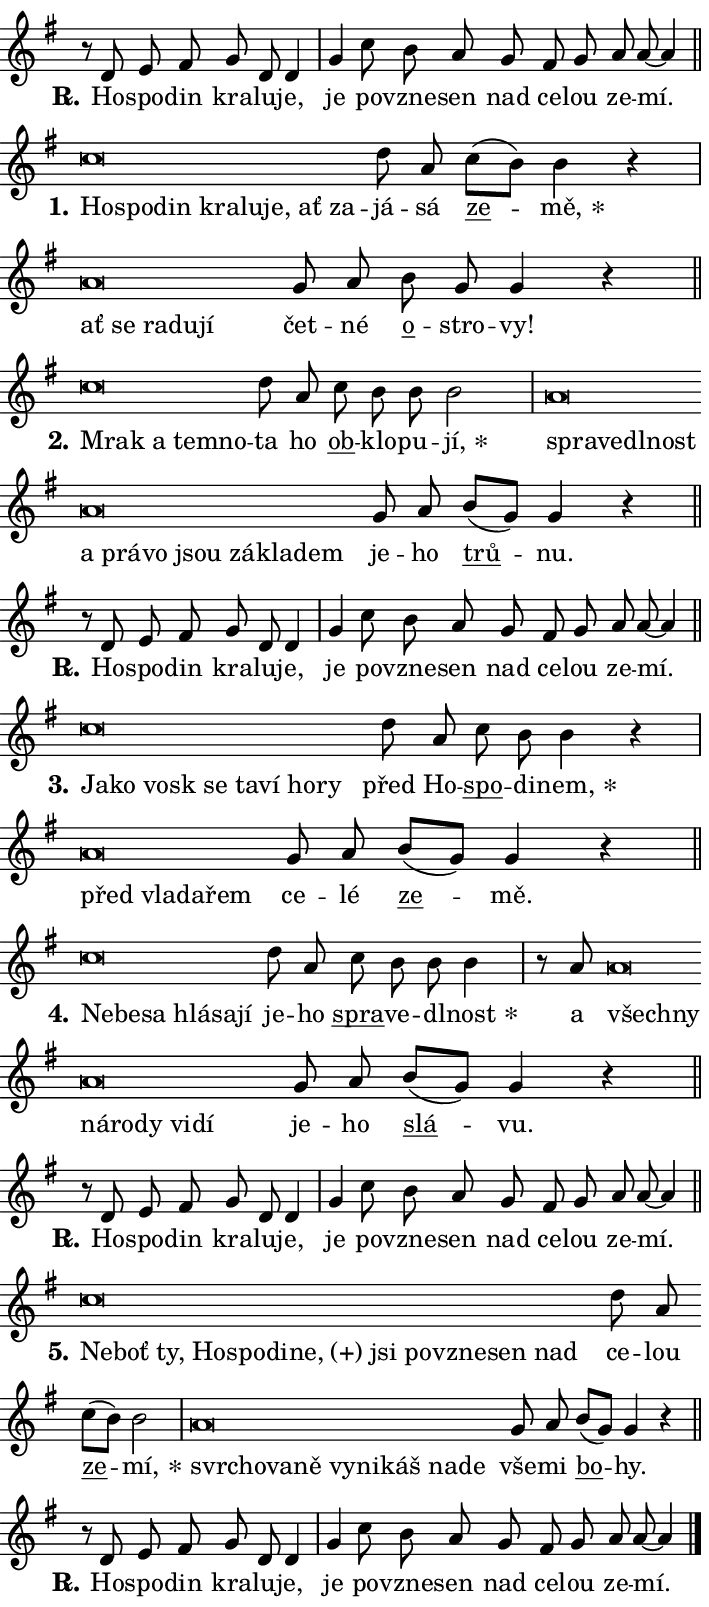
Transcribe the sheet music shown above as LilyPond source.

\version "2.24.0"
\header { tagline = "" }
\paper {
  indent = 0\cm
  top-margin = 0\cm
  right-margin = 0.13\cm % to fit lyric hyphens
  bottom-margin = 0\cm
  left-margin = 0\cm
  paper-width = 12\cm
  page-breaking = #ly:one-page-breaking
  system-system-spacing.basic-distance = #11
  score-system-spacing.basic-distance = #11
  ragged-last = ##f
}


%% Author: Thomas Morley
%% https://lists.gnu.org/archive/html/lilypond-user/2020-05/msg00002.html
#(define (line-position grob)
"Returns position of @var[grob} in current system:
   @code{'start}, if at first time-step
   @code{'end}, if at last time-step
   @code{'middle} otherwise
"
  (let* ((col (ly:item-get-column grob))
         (ln (ly:grob-object col 'left-neighbor))
         (rn (ly:grob-object col 'right-neighbor))
         (col-to-check-left (if (ly:grob? ln) ln col))
         (col-to-check-right (if (ly:grob? rn) rn col))
         (break-dir-left
           (and
             (ly:grob-property col-to-check-left 'non-musical #f)
             (ly:item-break-dir col-to-check-left)))
         (break-dir-right
           (and
             (ly:grob-property col-to-check-right 'non-musical #f)
             (ly:item-break-dir col-to-check-right))))
        (cond ((eqv? 1 break-dir-left) 'start)
              ((eqv? -1 break-dir-right) 'end)
              (else 'middle))))

#(define (tranparent-at-line-position vctor)
  (lambda (grob)
  "Relying on @code{line-position} select the relevant enry from @var{vctor}.
Used to determine transparency,"
    (case (line-position grob)
      ((end) (not (vector-ref vctor 0)))
      ((middle) (not (vector-ref vctor 1)))
      ((start) (not (vector-ref vctor 2))))))

noteHeadBreakVisibility =
#(define-music-function (break-visibility)(vector?)
"Makes @code{NoteHead}s transparent relying on @var{break-visibility}"
#{
  \override NoteHead.transparent =
    #(tranparent-at-line-position break-visibility)
#})

#(define delete-ledgers-for-transparent-note-heads
  (lambda (grob)
    "Reads whether a @code{NoteHead} is transparent.
If so this @code{NoteHead} is removed from @code{'note-heads} from
@var{grob}, which is supposed to be @code{LedgerLineSpanner}.
As a result ledgers are not printed for this @code{NoteHead}"
    (let* ((nhds-array (ly:grob-object grob 'note-heads))
           (nhds-list
             (if (ly:grob-array? nhds-array)
                 (ly:grob-array->list nhds-array)
                 '()))
           ;; Relies on the transparent-property being done before
           ;; Staff.LedgerLineSpanner.after-line-breaking is executed.
           ;; This is fragile ...
           (to-keep
             (remove
               (lambda (nhd)
                 (ly:grob-property nhd 'transparent #f))
               nhds-list)))
      ;; TODO find a better method to iterate over grob-arrays, similiar
      ;; to filter/remove etc for lists
      ;; For now rebuilt from scratch
      (set! (ly:grob-object grob 'note-heads)  '())
      (for-each
        (lambda (nhd)
          (ly:pointer-group-interface::add-grob grob 'note-heads nhd))
        to-keep))))

squashNotes = {
  \override NoteHead.X-extent = #'(-0.2 . 0.2)
  \override NoteHead.Y-extent = #'(-0.75 . 0)
  \override NoteHead.stencil =
    #(lambda (grob)
       (let ((pos (ly:grob-property grob 'staff-position)))
         (begin
           (if (< pos -7) (display "ERROR: Lower brevis then expected\n") (display ""))
           (if (<= pos -6) ly:text-interface::print ly:note-head::print))))
}
unSquashNotes = {
  \revert NoteHead.X-extent
  \revert NoteHead.Y-extent
  \revert NoteHead.stencil
}

hideNotes = \noteHeadBreakVisibility #begin-of-line-visible
unHideNotes = \noteHeadBreakVisibility #all-visible

% work-around for resetting accidentals
% https://lilypond.org/doc/v2.23/Documentation/notation/displaying-rhythms#unmetered-music
cadenzaMeasure = {
  \cadenzaOff
  \partial 1024 s1024
  \cadenzaOn
}

#(define-markup-command (accent layout props text) (markup?)
  "Underline accented syllable"
  (interpret-markup layout props
    #{\markup \override #'(offset . 4.3) \underline { #text }#}))

responsum = \markup \concat {
  "R" \hspace #-1.05 \path #0.1 #'((moveto 0 0.07) (lineto 0.9 0.8)) \hspace #0.05 "."
}

spaceSize = #0.6828661417322834 % exact space size for TeX Gyre Schola

\layout {
  \context {
    \Staff
    \remove "Time_signature_engraver"
    \override LedgerLineSpanner.after-line-breaking = #delete-ledgers-for-transparent-note-heads
  }
  \context {
    \Lyrics {
      \override LyricSpace.minimum-distance = \spaceSize
      \override LyricText.font-name = #"TeX Gyre Schola"
      \override LyricText.font-size = 1
      \override StanzaNumber.font-name = #"TeX Gyre Schola Bold"
      \override StanzaNumber.font-size = 1
    }
  }
  \context {
    \Score 
    \override NoteHead.text =
      #(lambda (grob) 
        (let ((pos (ly:grob-property grob 'staff-position)))
          #{\markup {
            \combine
              \halign #-0.55 \raise #(if (= pos -6) 0 0.5) \override #'(thickness . 2) \draw-line #'(3.2 . 0)
              \musicglyph "noteheads.sM1"
          }#}))
  }
}

% magnetic-lyrics.ily
%
%   written by
%     Jean Abou Samra <jean@abou-samra.fr>
%     Werner Lemberg <wl@gnu.org>
%
%   adapted by
%     Jiri Hon <jiri.hon@gmail.com>
%
% Version 2022-Apr-15

% https://www.mail-archive.com/lilypond-user@gnu.org/msg149350.html

#(define (Left_hyphen_pointer_engraver context)
   "Collect syllable-hyphen-syllable occurrences in lyrics and store
them in properties.  This engraver only looks to the left.  For
example, if the lyrics input is @code{foo -- bar}, it does the
following.

@itemize @bullet
@item
Set the @code{text} property of the @code{LyricHyphen} grob between
@q{foo} and @q{bar} to @code{foo}.

@item
Set the @code{left-hyphen} property of the @code{LyricText} grob with
text @q{foo} to the @code{LyricHyphen} grob between @q{foo} and
@q{bar}.
@end itemize

Use this auxiliary engraver in combination with the
@code{lyric-@/text::@/apply-@/magnetic-@/offset!} hook."
   (let ((hyphen #f)
         (text #f))
     (make-engraver
      (acknowledgers
       ((lyric-syllable-interface engraver grob source-engraver)
        (set! text grob)))
      (end-acknowledgers
       ((lyric-hyphen-interface engraver grob source-engraver)
        ;(when (not (grob::has-interface grob 'lyric-space-interface))
          (set! hyphen grob)));)
      ((stop-translation-timestep engraver)
       (when (and text hyphen)
         (ly:grob-set-object! text 'left-hyphen hyphen))
       (set! text #f)
       (set! hyphen #f)))))

#(define (lyric-text::apply-magnetic-offset! grob)
   "If the space between two syllables is less than the value in
property @code{LyricText@/.details@/.squash-threshold}, move the right
syllable to the left so that it gets concatenated with the left
syllable.

Use this function as a hook for
@code{LyricText@/.after-@/line-@/breaking} if the
@code{Left_@/hyphen_@/pointer_@/engraver} is active."
   (let ((hyphen (ly:grob-object grob 'left-hyphen #f)))
     (when hyphen
       (let ((left-text (ly:spanner-bound hyphen LEFT)))
         (when (grob::has-interface left-text 'lyric-syllable-interface)
           (let* ((common (ly:grob-common-refpoint grob left-text X))
                  (this-x-ext (ly:grob-extent grob common X))
                  (left-x-ext
                   (begin
                     ;; Trigger magnetism for left-text.
                     (ly:grob-property left-text 'after-line-breaking)
                     (ly:grob-extent left-text common X)))
                  ;; `delta` is the gap width between two syllables.
                  (delta (- (interval-start this-x-ext)
                            (interval-end left-x-ext)))
                  (details (ly:grob-property grob 'details))
                  (threshold (assoc-get 'squash-threshold details 0.2)))
             (when (< delta threshold)
               (let* (;; We have to manipulate the input text so that
                      ;; ligatures crossing syllable boundaries are not
                      ;; disabled.  For languages based on the Latin
                      ;; script this is essentially a beautification.
                      ;; However, for non-Western scripts it can be a
                      ;; necessity.
                      (lt (ly:grob-property left-text 'text))
                      (rt (ly:grob-property grob 'text))
                      (is-space (grob::has-interface hyphen 'lyric-space-interface))
                      (space (if is-space " " ""))
                      (extra-delta (if is-space spaceSize 0))
                      ;; Append new syllable.
                      (ltrt-space (if (and (string? lt) (string? rt))
                                (string-append lt space rt)
                                (make-concat-markup (list lt space rt))))
                      ;; Right-align `ltrt` to the right side.
                      (ltrt-space-markup (grob-interpret-markup
                               grob
                               (make-translate-markup
                                (cons (interval-length this-x-ext) 0)
                                (make-right-align-markup ltrt-space)))))
                 (begin
                   ;; Don't print `left-text`.
                   (ly:grob-set-property! left-text 'stencil #f)
                   ;; Set text and stencil (which holds all collected
                   ;; syllables so far) and shift it to the left.
                   (ly:grob-set-property! grob 'text ltrt-space)
                   (ly:grob-set-property! grob 'stencil ltrt-space-markup)
                   (ly:grob-translate-axis! grob (- (- delta extra-delta)) X))))))))))


#(define (lyric-hyphen::displace-bounds-first grob)
   ;; Make very sure this callback isn't triggered too early.
   (let ((left (ly:spanner-bound grob LEFT))
         (right (ly:spanner-bound grob RIGHT)))
     (ly:grob-property left 'after-line-breaking)
     (ly:grob-property right 'after-line-breaking)
     (ly:lyric-hyphen::print grob)))

squashThreshold = #0.4

\layout {
  \context {
    \Lyrics
    \consists #Left_hyphen_pointer_engraver
    \override LyricText.after-line-breaking =
      #lyric-text::apply-magnetic-offset!
    \override LyricHyphen.stencil = #lyric-hyphen::displace-bounds-first
    \override LyricText.details.squash-threshold = \squashThreshold
    \override LyricHyphen.minimum-distance = 0
    \override LyricHyphen.minimum-length = \squashThreshold
  }
}

squashText = \override LyricText.details.squash-threshold = 9999
unSquashText = \override LyricText.details.squash-threshold = \squashThreshold

leftText = \override LyricText.self-alignment-X = #LEFT
unLeftText = \revert LyricText.self-alignment-X

starOffset = #(lambda (grob) 
                (let ((x_offset (ly:self-alignment-interface::aligned-on-x-parent grob)))
                  (if (= x_offset 0) 0 (+ x_offset 1.2))))

star = #(define-music-function (syllable)(string?)
"Append star separator at the end of a syllable"
#{
  \once \override LyricText.X-offset = #starOffset
  \lyricmode { \markup {
    #syllable
    \override #'((font-name . "TeX Gyre Schola Bold")) \hspace #0.2 \lower #0.65 \larger "*"
  } }
#})

starAccent = #(define-music-function (syllable)(string?)
"Append star separator at the end of a syllable and make accent"
#{
  \once \override LyricText.X-offset = #starOffset
  \lyricmode { \markup {
    \accent #syllable
    \override #'((font-name . "TeX Gyre Schola Bold")) \hspace #0.2 \lower #0.65 \larger "*"
  } }
#})

breath = #(define-music-function (syllable)(string?)
"Append breathing indicator at the end of a syllable"
#{
  \lyricmode { \markup { #syllable "+" } }
#})

optionalBreath = #(define-music-function (syllable)(string?)
"Append optional breathing indicator at the end of a syllable"
#{
  \lyricmode { \markup { #syllable "(+)" } }
#})


\score {
    <<
        \new Voice = "melody" { \cadenzaOn \key g \major \relative { r8 d'8 e fis g d d4 \cadenzaMeasure \bar "|" g c8 b a g \bar "" fis g a a~ a4 \cadenzaMeasure \bar "||" \break } }
        \new Lyrics \lyricsto "melody" { \lyricmode { \set stanza = \responsum
Ho -- spo -- din kra -- lu -- je, je po -- vzne -- sen nad ce -- lou ze -- mí. } }
    >>
    \layout {}
}

\score {
    <<
        \new Voice = "melody" { \cadenzaOn \key g \major \relative { \squashNotes c''\breve*1/16 \hideNotes \breve*1/16 \bar "" \breve*1/16 \bar "" \breve*1/16 \bar "" \breve*1/16 \bar "" \breve*1/16 \bar "" \breve*1/16 \breve*1/16 \bar "" \unHideNotes \unSquashNotes d8 a \bar "" c[( b)] b4 r \cadenzaMeasure \bar "|" \squashNotes a\breve*1/16 \hideNotes \breve*1/16 \bar "" \breve*1/16 \bar "" \breve*1/16 \breve*1/16 \bar "" \unHideNotes \unSquashNotes g8 a \bar "" b g g4 r \cadenzaMeasure \bar "||" \break } }
        \new Lyrics \lyricsto "melody" { \lyricmode { \set stanza = "1."
\leftText Ho -- \squashText spo -- din kra -- lu -- je, ať za -- \unLeftText \unSquashText já -- sá \markup \accent ze -- \star mě, \leftText ať \squashText se ra -- du -- jí \unLeftText \unSquashText čet -- né \markup \accent o -- stro -- vy! } }
    >>
    \layout {}
}

\score {
    <<
        \new Voice = "melody" { \cadenzaOn \key g \major \relative { \squashNotes c''\breve*1/16 \hideNotes \breve*1/16 \bar "" \breve*1/16 \breve*1/16 \bar "" \unHideNotes \unSquashNotes d8 a \bar "" c b b b2 \cadenzaMeasure \bar "|" \squashNotes a\breve*1/16 \hideNotes \breve*1/16 \bar "" \breve*1/16 \bar "" \breve*1/16 \bar "" \breve*1/16 \bar "" \breve*1/16 \bar "" \breve*1/16 \bar "" \breve*1/16 \bar "" \breve*1/16 \bar "" \breve*1/16 \breve*1/16 \bar "" \unHideNotes \unSquashNotes g8 a \bar "" b[( g)] g4 r \cadenzaMeasure \bar "||" \break } }
        \new Lyrics \lyricsto "melody" { \lyricmode { \set stanza = "2."
\leftText Mrak \squashText a tem -- no -- \unLeftText \unSquashText ta ho \markup \accent ob -- klo -- pu -- \star jí, \leftText spra -- \squashText ve -- dl -- nost a prá -- vo jsou zá -- kla -- dem \unLeftText \unSquashText je -- ho \markup \accent trů -- nu. } }
    >>
    \layout {}
}

\score {
    <<
        \new Voice = "melody" { \cadenzaOn \key g \major \relative { r8 d'8 e fis g d d4 \cadenzaMeasure \bar "|" g c8 b a g \bar "" fis g a a~ a4 \cadenzaMeasure \bar "||" \break } }
        \new Lyrics \lyricsto "melody" { \lyricmode { \set stanza = \responsum
Ho -- spo -- din kra -- lu -- je, je po -- vzne -- sen nad ce -- lou ze -- mí. } }
    >>
    \layout {}
}

\score {
    <<
        \new Voice = "melody" { \cadenzaOn \key g \major \relative { \squashNotes c''\breve*1/16 \hideNotes \breve*1/16 \bar "" \breve*1/16 \bar "" \breve*1/16 \bar "" \breve*1/16 \bar "" \breve*1/16 \bar "" \breve*1/16 \breve*1/16 \bar "" \unHideNotes \unSquashNotes d8 a \bar "" c b b4 r \cadenzaMeasure \bar "|" \squashNotes a\breve*1/16 \hideNotes \breve*1/16 \bar "" \breve*1/16 \breve*1/16 \bar "" \unHideNotes \unSquashNotes g8 a \bar "" b[( g)] g4 r \cadenzaMeasure \bar "||" \break } }
        \new Lyrics \lyricsto "melody" { \lyricmode { \set stanza = "3."
\leftText Ja -- \squashText ko vosk se ta -- ví ho -- ry \unLeftText \unSquashText před Ho -- \markup \accent spo -- di -- \star nem, \leftText před \squashText vla -- da -- řem \unLeftText \unSquashText ce -- lé \markup \accent ze -- mě. } }
    >>
    \layout {}
}

\score {
    <<
        \new Voice = "melody" { \cadenzaOn \key g \major \relative { \squashNotes c''\breve*1/16 \hideNotes \breve*1/16 \bar "" \breve*1/16 \bar "" \breve*1/16 \bar "" \breve*1/16 \breve*1/16 \bar "" \unHideNotes \unSquashNotes d8 a \bar "" c b b b4 \cadenzaMeasure \bar "|" r8 a8 \squashNotes a\breve*1/16 \hideNotes \breve*1/16 \bar "" \breve*1/16 \bar "" \breve*1/16 \bar "" \breve*1/16 \bar "" \breve*1/16 \breve*1/16 \bar "" \unHideNotes \unSquashNotes g8 a \bar "" b[( g)] g4 r \cadenzaMeasure \bar "||" \break } }
        \new Lyrics \lyricsto "melody" { \lyricmode { \set stanza = "4."
\leftText Ne -- \squashText be -- sa hlá -- sa -- jí \unLeftText \unSquashText je -- ho \markup \accent spra -- ve -- dl -- \star nost a \leftText všech -- \squashText ny ná -- ro -- dy vi -- dí \unLeftText \unSquashText je -- ho \markup \accent slá -- vu. } }
    >>
    \layout {}
}

\score {
    <<
        \new Voice = "melody" { \cadenzaOn \key g \major \relative { r8 d'8 e fis g d d4 \cadenzaMeasure \bar "|" g c8 b a g \bar "" fis g a a~ a4 \cadenzaMeasure \bar "||" \break } }
        \new Lyrics \lyricsto "melody" { \lyricmode { \set stanza = \responsum
Ho -- spo -- din kra -- lu -- je, je po -- vzne -- sen nad ce -- lou ze -- mí. } }
    >>
    \layout {}
}

\score {
    <<
        \new Voice = "melody" { \cadenzaOn \key g \major \relative { \squashNotes c''\breve*1/16 \hideNotes \breve*1/16 \bar "" \breve*1/16 \bar "" \breve*1/16 \bar "" \breve*1/16 \bar "" \breve*1/16 \bar "" \breve*1/16 \bar "" \breve*1/16 \bar "" \breve*1/16 \bar "" \breve*1/16 \bar "" \breve*1/16 \breve*1/16 \bar "" \unHideNotes \unSquashNotes d8 a \bar "" c[( b)] b2 \cadenzaMeasure \bar "|" \squashNotes a\breve*1/16 \hideNotes \breve*1/16 \bar "" \breve*1/16 \bar "" \breve*1/16 \bar "" \breve*1/16 \bar "" \breve*1/16 \bar "" \breve*1/16 \bar "" \breve*1/16 \breve*1/16 \bar "" \unHideNotes \unSquashNotes g8 a \bar "" b[( g)] g4 r \cadenzaMeasure \bar "||" \break } }
        \new Lyrics \lyricsto "melody" { \lyricmode { \set stanza = "5."
\leftText Ne -- \squashText boť ty, Ho -- spo -- di -- \optionalBreath ne, jsi po -- vzne -- sen nad \unLeftText \unSquashText ce -- lou \markup \accent ze -- \star mí, \leftText svr -- \squashText cho -- va -- ně vy -- ni -- káš na -- de \unLeftText \unSquashText vše -- mi \markup \accent bo -- hy. } }
    >>
    \layout {}
}

\score {
    <<
        \new Voice = "melody" { \cadenzaOn \key g \major \relative { r8 d'8 e fis g d d4 \cadenzaMeasure \bar "|" g c8 b a g \bar "" fis g a a~ a4 \cadenzaMeasure \bar "||" \break } \bar "|." }
        \new Lyrics \lyricsto "melody" { \lyricmode { \set stanza = \responsum
Ho -- spo -- din kra -- lu -- je, je po -- vzne -- sen nad ce -- lou ze -- mí. } }
    >>
    \layout {}
}
